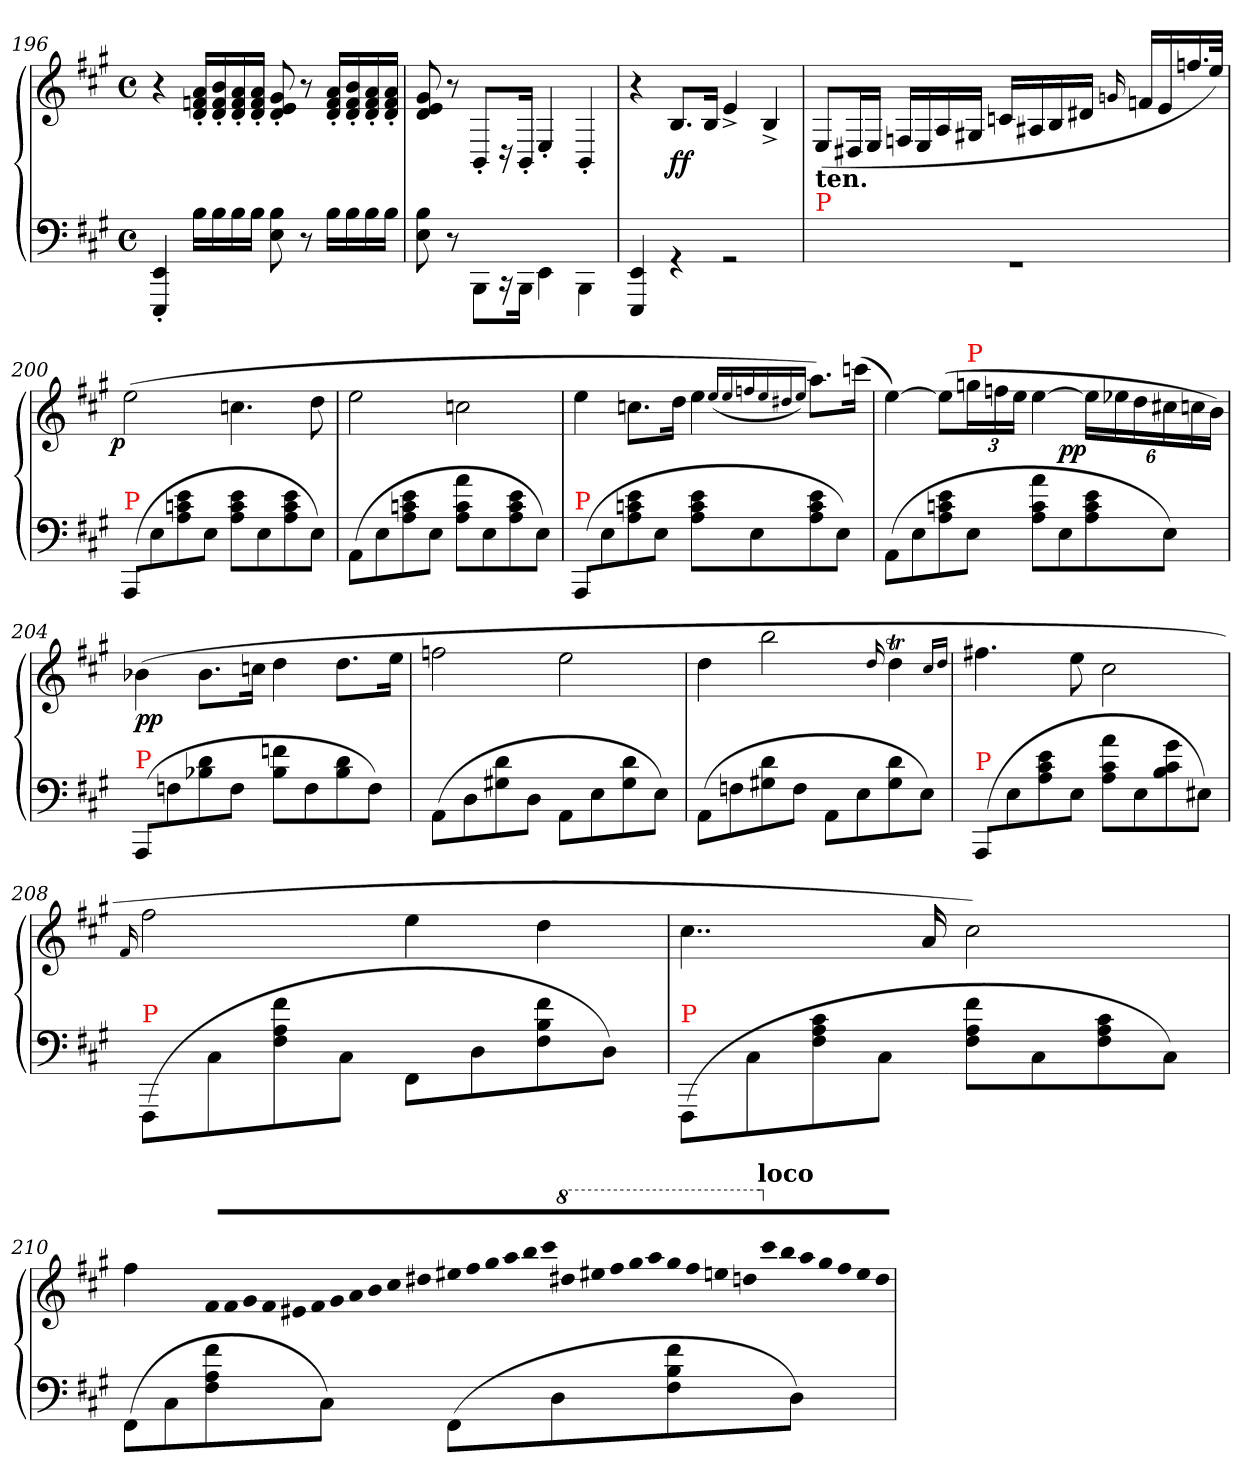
**kern	**kern	**dynam
*part1	*part1	*part1
*staff2	*staff1	*staff1/2
*clefF4	*clefG2	*
*k[f#c#g#]	*k[f#c#g#]	*
*M4/4	*M4/4	*
*met(c)	*met(c)	*
=196	=196	=196
4EE'> 4EEE'>	4r	.
16BLL	16a'< 16fn'< 16d'<LL	.
16B	16b'< 16f'< 16d'<	.
16B	16a'< 16f'< 16d'<	.
16BJJ	16a'< 16f'< 16d'<JJ	.
8B 8E	8g#'< 8e'< 8d'<	.
8r	8r	.
16BLL	16a'< 16f'< 16d'<LL	.
16B	16b'< 16f'< 16d'<	.
16B	16a'< 16f'< 16d'<	.
16BJJ	16a'< 16f'< 16d'<JJ	.
=197	=197	=197
8B 8E	8g# 8e 8d	.
8r	8r	.
8BBB\L	8BB'>/L	.
16rCC	16r	.
16BBB\Jk	16BB'>/Jk	.
4EE\	4E'>/	.
4BBB\	4BB'>/	.
=198	=198	=198
4EE 4EEE	4r	.
4rGG	8.BL	ff
.	16BJk	.
2rGG	4e^<	.
.	4B^<	.
=199	=199	=199
!	!LO:TX:b:B:t=ten.	!
!	!LO:TX:b:color=red:t=P	!
1rGG	(>8E/L	.
.	16D#XL	.
.	16E/JJ	.
.	16Fn/LL	.
.	16E/	.
.	16A/	.
.	16G#XJJ	.
.	16cn/LL	.
.	16A#X	.
.	16B/	.
.	16d#XJJ	.
.	16qqgn/	.
.	16fn/LL	.
.	16e	.
.	16.ffn	.
.	32eeJJk)	.
=200	=200	=200
!LO:TX:a:color=red:t=P	!	!
!	!	!LO:DY:b:rj
(>8AAA/L	(>2ee	p
8E\	.	.
8e\ 8cn\ 8A\	.	.
8E\J	.	.
8e 8c 8AL	4.ccn	.
8E	.	.
8e 8c 8A	.	.
8EJ)	8dd	.
=201	=201	=201
(>8AAL	2ee	.
8E	.	.
8e 8cn 8A	.	.
8EJ	.	.
8a 8c 8AL	2ccn	.
8E	.	.
8e 8c 8A	.	.
8EJ)	.	.
=202	=202	=202
!LO:TX:a:color=red:t=P	!	!
(>8AAA/L	4ee	.
8E\	.	.
8e\ 8cn\ 8A\	8.ccnL	.
8E\J	.	.
.	16ddJk	.
8e 8c 8AL	4ee	.
8E	.	.
.	(<16qqee/LL	.
.	16qqee	.
.	16qqffn	.
.	16qqee	.
.	16qqdd#X	.
.	16qqeeJJ)	.
8e 8c 8A	8.aaL)	.
8EJ)	.	.
.	(>16cccnJk	.
=203	=203	=203
*	*^	*
(>8AAL	[4ee)	2ryy	.
8E	.	.	.
8e 8cn 8A	(>8eeL]	.	.
*	*Xbrackettup	*	*
!	!LO:TX:a:color=red:t=P	!	!
8EJ	24ggnL	.	.
.	24ffn	.	.
.	24eeJJ	.	.
8a 8c 8AL	[4ee	8ryy	.
8E	.	4.ryy	pp
8e 8c 8A	24eeLL]	.	.
.	24ee-X	.	.
.	24dd	.	.
8EJ)	24cc#X	.	.
.	24ccn	.	.
.	24bJJ)	.	.
=204	=204	=204	=204
!LO:TX:a:color=red:t=P	!	!	!
*	*v	*v	*
(>8AAA/L	(>4b-X	pp
8Fn\	.	.
8d\ 8B-X\	8.b-L	.
8F\J	.	.
.	16ccnJk	.
8fn 8B-L	4dd	.
8F	.	.
8d 8B-	8.ddL	.
8FJ)	.	.
.	16eeJk	.
=205	=205	=205
(>8AAL	2ffn	.
8D	.	.
8d 8G#X	.	.
8DJ	.	.
8AAL	2ee	.
8E	.	.
8d 8G#	.	.
8EJ)	.	.
=206	=206	=206
(>8AAL	4dd	.
8Fn	.	.
8d 8G#X	2bb	.
8FJ	.	.
8AAL	.	.
8E	.	.
.	16qqdd/	.
8d 8G#	4ddT	.
8EJ)	.	.
.	16qqcc#TTT/LL	.
.	16qqddJJ	.
=207	=207	=207
!LO:TX:a:color=red:t=P	!	!
(>8AAA/L	4.ff#X	.
8E\	.	.
8e\ 8c#\ 8A\	.	.
8E\J	8ee	.
8a 8c# 8AL	2cc#	.
8E	.	.
8g# 8c# 8B	.	.
8E#XJ)	.	.
=208	=208	=208
.	16qqf#/	.
!LO:TX:a:color=red:t=P	!	!
(>8FFF#/L	2ff#	.
8C#\	.	.
8f#\ 8A\ 8F#\	.	.
8C#\J	.	.
8FF#L	4ee	.
8D	.	.
8f# 8B 8F#	4dd	.
8DJ)	.	.
=209	=209	=209
!LO:TX:a:color=red:t=P	!	!
(>8FFF#/L	4..cc#	.
8C#\	.	.
8c#\ 8A\ 8F#\	.	.
8C#\J	.	.
.	16a	.
8f# 8A 8F#L	2cc#)	.
8C#	.	.
8c# 8A 8F#	.	.
8C#J)	.	.
=210	=210	=210
(>8FF#L	4ff#	.
8C#	.	.
*	*Xtuplet	*
!	!LO:N:vis=8	!
8f# 8A 8F#	44f#!/L	.
!	!LO:N:vis=8	!
.	44f#!	.
!	!LO:N:vis=8	!
.	44g#!	.
!	!LO:N:vis=8	!
.	44f#!	.
!	!LO:N:vis=8	!
.	44e#X!	.
!	!LO:N:vis=8	!
.	44f#!	.
8C#J)	.	.
!	!LO:N:vis=8	!
.	44g#!	.
!	!LO:N:vis=8	!
.	44a!	.
!	!LO:N:vis=8	!
.	44b!	.
!	!LO:N:vis=8	!
.	44cc#!	.
!	!LO:N:vis=8	!
.	44dd#X!	.
!	!LO:N:vis=8	!
(>8FF#L	44ee#X!	.
!	!LO:N:vis=8	!
.	44ff#!	.
!	!LO:N:vis=8	!
.	44gg#!	.
!	!LO:N:vis=8	!
.	44aa!	.
!	!LO:N:vis=8	!
.	44bb!	.
!	!LO:N:vis=8	!
.	44ccc#!	.
8D	.	.
*	*8va	*
!	!LO:N:vis=8	!
.	44ddd#X!	.
!	!LO:N:vis=8	!
.	44eee#X!	.
!	!LO:N:vis=8	!
.	44fff#!	.
!	!LO:N:vis=8	!
.	44ggg#!	.
!	!LO:N:vis=8	!
.	44aaa!	.
!	!LO:N:vis=8	!
8f# 8B 8F#	44ggg#!	.
!	!LO:N:vis=8	!
.	44fff#!	.
!	!LO:N:vis=8	!
.	44eeen!	.
!	!LO:N:vis=8	!
.	44dddn!	.
*	*X8va	*
!	!LO:TX:a:B:t=loco	!
!	!LO:N:vis=8	!
.	44ccc#!	.
!	!LO:N:vis=8	!
.	44bb!	.
8DJ)	.	.
!	!LO:N:vis=8	!
.	44aa!	.
!	!LO:N:vis=8	!
.	44gg#!	.
!	!LO:N:vis=8	!
.	44ff#!	.
!	!LO:N:vis=8	!
.	44ee!	.
!	!LO:N:vis=8	!
.	44dd!J	.
=	=	=
*-	*-	*-
